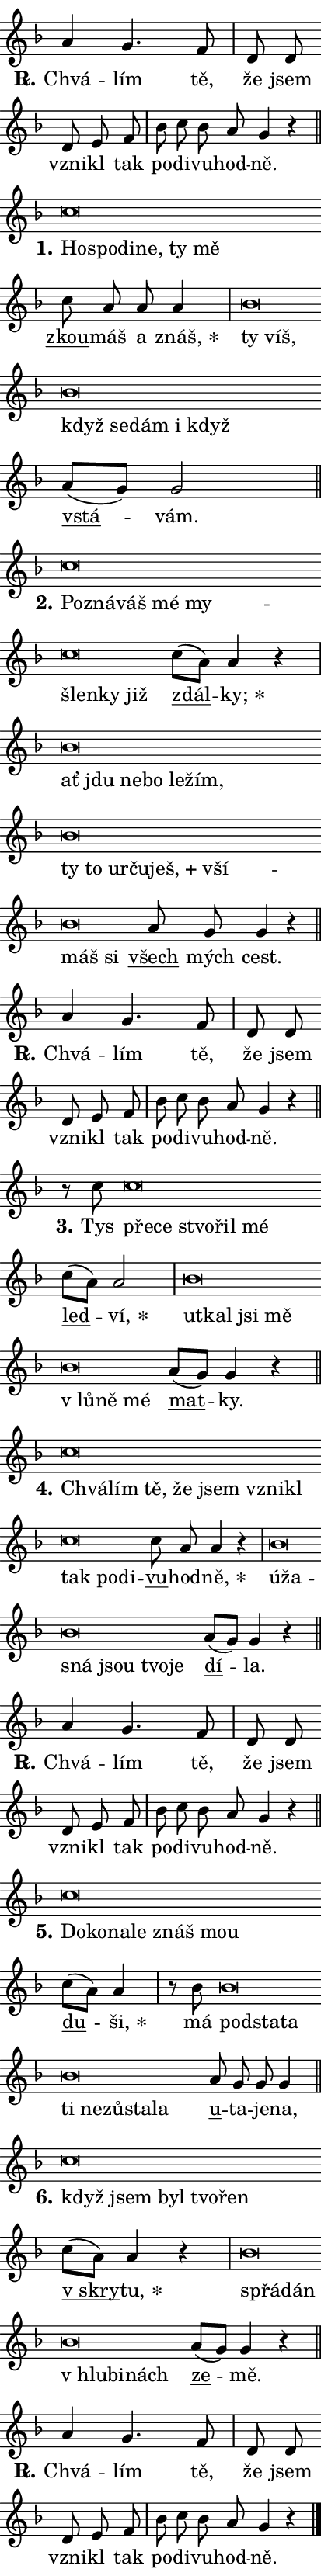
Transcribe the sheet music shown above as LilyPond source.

\version "2.22.1"
\header { tagline = "" }
\paper {
  indent = 0\cm
  top-margin = 0\cm
  right-margin = 0\cm
  bottom-margin = 0\cm
  left-margin = 0\cm
  paper-width = 7\cm
  page-breaking = #ly:one-page-breaking
  system-system-spacing.basic-distance = #11
  score-system-spacing.basic-distance = #11
  ragged-last = ##f
}


%% Author: Thomas Morley
%% https://lists.gnu.org/archive/html/lilypond-user/2020-05/msg00002.html
#(define (line-position grob)
"Returns position of @var[grob} in current system:
   @code{'start}, if at first time-step
   @code{'end}, if at last time-step
   @code{'middle} otherwise
"
  (let* ((col (ly:item-get-column grob))
         (ln (ly:grob-object col 'left-neighbor))
         (rn (ly:grob-object col 'right-neighbor))
         (col-to-check-left (if (ly:grob? ln) ln col))
         (col-to-check-right (if (ly:grob? rn) rn col))
         (break-dir-left
           (and
             (ly:grob-property col-to-check-left 'non-musical #f)
             (ly:item-break-dir col-to-check-left)))
         (break-dir-right
           (and
             (ly:grob-property col-to-check-right 'non-musical #f)
             (ly:item-break-dir col-to-check-right))))
        (cond ((eqv? 1 break-dir-left) 'start)
              ((eqv? -1 break-dir-right) 'end)
              (else 'middle))))

#(define (tranparent-at-line-position vctor)
  (lambda (grob)
  "Relying on @code{line-position} select the relevant enry from @var{vctor}.
Used to determine transparency,"
    (case (line-position grob)
      ((end) (not (vector-ref vctor 0)))
      ((middle) (not (vector-ref vctor 1)))
      ((start) (not (vector-ref vctor 2))))))

noteHeadBreakVisibility =
#(define-music-function (break-visibility)(vector?)
"Makes @code{NoteHead}s transparent relying on @var{break-visibility}"
#{
  \override NoteHead.transparent =
    #(tranparent-at-line-position break-visibility)
#})

#(define delete-ledgers-for-transparent-note-heads
  (lambda (grob)
    "Reads whether a @code{NoteHead} is transparent.
If so this @code{NoteHead} is removed from @code{'note-heads} from
@var{grob}, which is supposed to be @code{LedgerLineSpanner}.
As a result ledgers are not printed for this @code{NoteHead}"
    (let* ((nhds-array (ly:grob-object grob 'note-heads))
           (nhds-list
             (if (ly:grob-array? nhds-array)
                 (ly:grob-array->list nhds-array)
                 '()))
           ;; Relies on the transparent-property being done before
           ;; Staff.LedgerLineSpanner.after-line-breaking is executed.
           ;; This is fragile ...
           (to-keep
             (remove
               (lambda (nhd)
                 (ly:grob-property nhd 'transparent #f))
               nhds-list)))
      ;; TODO find a better method to iterate over grob-arrays, similiar
      ;; to filter/remove etc for lists
      ;; For now rebuilt from scratch
      (set! (ly:grob-object grob 'note-heads)  '())
      (for-each
        (lambda (nhd)
          (ly:pointer-group-interface::add-grob grob 'note-heads nhd))
        to-keep))))

hideNotes = {
  \noteHeadBreakVisibility #begin-of-line-visible
}
unHideNotes = {
  \noteHeadBreakVisibility #all-visible
}

% work-around for resetting accidentals
% https://lilypond.org/doc/v2.23/Documentation/notation/displaying-rhythms#unmetered-music
cadenzaMeasure = {
  \cadenzaOff
  \partial 1024 s1024
  \cadenzaOn
}

#(define-markup-command (accent layout props text) (markup?)
  "Underline accented syllable"
  (interpret-markup layout props
    #{\markup \override #'(offset . 4.3) \underline { #text }#}))

responsum = \markup \concat {
  "R" \hspace #-1.05 \path #0.1 #'((moveto 0 0.07) (lineto 0.9 0.8)) \hspace #0.05 "."
}

\layout {
    \context {
        \Staff
        \remove "Time_signature_engraver"
        \override LedgerLineSpanner.after-line-breaking = #delete-ledgers-for-transparent-note-heads
    }
    \context {
        \Voice {
            \override NoteHead.output-attributes = #'((class . "notehead"))
            \override Hairpin.height = #0.55
        }
    }
    \context {
        \Lyrics {
            \override StanzaNumber.output-attributes = #'((class . "stanzanumber"))
            \override LyricSpace.minimum-distance = #0.9
            \override LyricText.font-name = #"TeX Gyre Schola"
            \override LyricText.font-size = 1
            \override StanzaNumber.font-name = #"TeX Gyre Schola Bold"
            \override StanzaNumber.font-size = 1
        }
    }
}

% magnetic-lyrics.ily
%
%   written by
%     Jean Abou Samra <jean@abou-samra.fr>
%     Werner Lemberg <wl@gnu.org>
%
%   adapted by
%     Jiri Hon <jiri.hon@gmail.com>
%
% Version 2022-Apr-15

% https://www.mail-archive.com/lilypond-user@gnu.org/msg149350.html

#(define (Left_hyphen_pointer_engraver context)
   "Collect syllable-hyphen-syllable occurrences in lyrics and store
them in properties.  This engraver only looks to the left.  For
example, if the lyrics input is @code{foo -- bar}, it does the
following.

@itemize @bullet
@item
Set the @code{text} property of the @code{LyricHyphen} grob between
@q{foo} and @q{bar} to @code{foo}.

@item
Set the @code{left-hyphen} property of the @code{LyricText} grob with
text @q{foo} to the @code{LyricHyphen} grob between @q{foo} and
@q{bar}.
@end itemize

Use this auxiliary engraver in combination with the
@code{lyric-@/text::@/apply-@/magnetic-@/offset!} hook."
   (let ((hyphen #f)
         (text #f))
     (make-engraver
      (acknowledgers
       ((lyric-syllable-interface engraver grob source-engraver)
        (set! text grob)))
      (end-acknowledgers
       ((lyric-hyphen-interface engraver grob source-engraver)
        ;(when (not (grob::has-interface grob 'lyric-space-interface))
          (set! hyphen grob)));)
      ((stop-translation-timestep engraver)
       (when (and text hyphen)
         (ly:grob-set-object! text 'left-hyphen hyphen))
       (set! text #f)
       (set! hyphen #f)))))

#(define (lyric-text::apply-magnetic-offset! grob)
   "If the space between two syllables is less than the value in
property @code{LyricText@/.details@/.squash-threshold}, move the right
syllable to the left so that it gets concatenated with the left
syllable.

Use this function as a hook for
@code{LyricText@/.after-@/line-@/breaking} if the
@code{Left_@/hyphen_@/pointer_@/engraver} is active."
   (let ((hyphen (ly:grob-object grob 'left-hyphen #f)))
     (when hyphen
       (let ((left-text (ly:spanner-bound hyphen LEFT)))
         (when (grob::has-interface left-text 'lyric-syllable-interface)
           (let* ((common (ly:grob-common-refpoint grob left-text X))
                  (this-x-ext (ly:grob-extent grob common X))
                  (left-x-ext
                   (begin
                     ;; Trigger magnetism for left-text.
                     (ly:grob-property left-text 'after-line-breaking)
                     (ly:grob-extent left-text common X)))
                  ;; `delta` is the gap width between two syllables.
                  (delta (- (interval-start this-x-ext)
                            (interval-end left-x-ext)))
                  (details (ly:grob-property grob 'details))
                  (threshold (assoc-get 'squash-threshold details 0.2)))
             (when (< delta threshold)
               (let* (;; We have to manipulate the input text so that
                      ;; ligatures crossing syllable boundaries are not
                      ;; disabled.  For languages based on the Latin
                      ;; script this is essentially a beautification.
                      ;; However, for non-Western scripts it can be a
                      ;; necessity.
                      (lt (ly:grob-property left-text 'text))
                      (rt (ly:grob-property grob 'text))
                      (is-space (grob::has-interface hyphen 'lyric-space-interface))
                      (space (if is-space " " ""))
                      (space-markup (grob-interpret-markup grob " "))
                      (space-size (interval-length (ly:stencil-extent space-markup X)))
                      (extra-delta (if is-space space-size 0))
                      ;; Append new syllable.
                      (ltrt-space (if (and (string? lt) (string? rt))
                                (string-append lt space rt)
                                (make-concat-markup (list lt space rt))))
                      ;; Right-align `ltrt` to the right side.
                      (ltrt-space-markup (grob-interpret-markup
                               grob
                               (make-translate-markup
                                (cons (interval-length this-x-ext) 0)
                                (make-right-align-markup ltrt-space)))))
                 (begin
                   ;; Don't print `left-text`.
                   (ly:grob-set-property! left-text 'stencil #f)
                   ;; Set text and stencil (which holds all collected
                   ;; syllables so far) and shift it to the left.
                   (ly:grob-set-property! grob 'text ltrt-space)
                   (ly:grob-set-property! grob 'stencil ltrt-space-markup)
                   (ly:grob-translate-axis! grob (- (- delta extra-delta)) X))))))))))


#(define (lyric-hyphen::displace-bounds-first grob)
   ;; Make very sure this callback isn't triggered too early.
   (let ((left (ly:spanner-bound grob LEFT))
         (right (ly:spanner-bound grob RIGHT)))
     (ly:grob-property left 'after-line-breaking)
     (ly:grob-property right 'after-line-breaking)
     (ly:lyric-hyphen::print grob)))

squashThreshold = #0.4

\layout {
  \context {
    \Lyrics
    \consists #Left_hyphen_pointer_engraver
    \override LyricText.after-line-breaking =
      #lyric-text::apply-magnetic-offset!
    \override LyricHyphen.stencil = #lyric-hyphen::displace-bounds-first
    \override LyricText.details.squash-threshold = \squashThreshold
    \override LyricHyphen.minimum-distance = 0
    \override LyricHyphen.minimum-length = \squashThreshold
  }
}

squash = \override LyricText.details.squash-threshold = 9999
unSquash = \override LyricText.details.squash-threshold = \squashThreshold

left = \override LyricText.self-alignment-X = #LEFT
unLeft = \revert LyricText.self-alignment-X

starOffset = #(lambda (grob) 
                (let ((x_offset (ly:self-alignment-interface::aligned-on-x-parent grob)))
                  (if (= x_offset 0) 0 (+ x_offset 1.2))))

star = #(define-music-function (syllable)(string?)
"Append star separator at the end of a syllable"
#{
  \once \override LyricText.X-offset = #starOffset
  \lyricmode { \markup {
    #syllable
    \override #'((font-name . "TeX Gyre Schola Bold")) \hspace #0.2 \lower #0.65 \larger "*"
  } }
#})

starAccent = #(define-music-function (syllable)(string?)
"Append star separator at the end of a syllable and make accent"
#{
  \once \override LyricText.X-offset = #starOffset
  \lyricmode { \markup {
    \accent #syllable
    \override #'((font-name . "TeX Gyre Schola Bold")) \hspace #0.2 \lower #0.65 \larger "*"
  } }
#})

breath = #(define-music-function (syllable)(string?)
"Append breathing indicator at the end of a syllable"
#{
  \lyricmode { \markup { #syllable "+" } }
#})

optionalBreath = #(define-music-function (syllable)(string?)
"Append optional breathing indicator at the end of a syllable"
#{
  \lyricmode { \markup { #syllable "(+)" } }
#})


\score {
    <<
        \new Voice = "melody" { \cadenzaOn \key f \major \relative { a'4 g4. f8 \cadenzaMeasure \bar "|" d d \bar "" d e f \cadenzaMeasure \bar "|" bes c bes a g4 r \cadenzaMeasure \bar "||" \break }
\relative { c''\breve*1/16 \hideNotes \breve*1/16 \bar "" \breve*1/16 \bar "" \breve*1/16 \bar "" \breve*1/16 \breve*1/16 \bar "" \unHideNotes \bar "" c8 a a a4 \cadenzaMeasure \bar "|" bes\breve*1/16 \hideNotes \breve*1/16 \bar "" \breve*1/16 \bar "" \breve*1/16 \bar "" \breve*1/16 \bar "" \breve*1/16 \breve*1/16 \bar "" \unHideNotes \bar "" a8[( g)] g2 \cadenzaMeasure \bar "||" \break }
\relative { c''\breve*1/16 \hideNotes \breve*1/16 \bar "" \breve*1/16 \bar "" \breve*1/16 \bar "" \breve*1/16 \bar "" \breve*1/16 \bar "" \breve*1/16 \breve*1/16 \bar "" \unHideNotes \bar "" c8[( a)] a4 r \cadenzaMeasure \bar "|" bes\breve*1/16 \hideNotes \breve*1/16 \bar "" \breve*1/16 \bar "" \breve*1/16 \bar "" \breve*1/16 \bar "" \breve*1/16 \bar "" \breve*1/16 \bar "" \breve*1/16 \bar "" \breve*1/16 \bar "" \breve*1/16 \bar "" \breve*1/16 \bar "" \breve*1/16 \bar "" \breve*1/16 \breve*1/16 \bar "" \unHideNotes \bar "" a8 g g4 r \cadenzaMeasure \bar "||" \break }
\relative { a'4 g4. f8 \cadenzaMeasure \bar "|" d d \bar "" d e f \cadenzaMeasure \bar "|" bes c bes a g4 r \cadenzaMeasure \bar "||" \break }
\relative { r8 c''8 c\breve*1/16 \hideNotes \breve*1/16 \bar "" \breve*1/16 \bar "" \breve*1/16 \breve*1/16 \bar "" \unHideNotes \bar "" c8[( a)] a2 \cadenzaMeasure \bar "|" bes\breve*1/16 \hideNotes \breve*1/16 \bar "" \breve*1/16 \bar "" \breve*1/16 \bar "" \breve*1/16 \bar "" \breve*1/16 \breve*1/16 \bar "" \unHideNotes \bar "" a8[( g)] g4 r \cadenzaMeasure \bar "||" \break }
\relative { c''\breve*1/16 \hideNotes \breve*1/16 \bar "" \breve*1/16 \bar "" \breve*1/16 \bar "" \breve*1/16 \bar "" \breve*1/16 \bar "" \breve*1/16 \bar "" \breve*1/16 \bar "" \breve*1/16 \breve*1/16 \bar "" \unHideNotes \bar "" c8 a a4 r \cadenzaMeasure \bar "|" bes\breve*1/16 \hideNotes \breve*1/16 \bar "" \breve*1/16 \bar "" \breve*1/16 \bar "" \breve*1/16 \breve*1/16 \bar "" \unHideNotes \bar "" a8[( g)] g4 r \cadenzaMeasure \bar "||" \break }
\relative { a'4 g4. f8 \cadenzaMeasure \bar "|" d d \bar "" d e f \cadenzaMeasure \bar "|" bes c bes a g4 r \cadenzaMeasure \bar "||" \break }
\relative { c''\breve*1/16 \hideNotes \breve*1/16 \bar "" \breve*1/16 \bar "" \breve*1/16 \bar "" \breve*1/16 \breve*1/16 \bar "" \unHideNotes \bar "" c8[( a)] a4 \cadenzaMeasure \bar "|" r8 bes8 bes\breve*1/16 \hideNotes \breve*1/16 \bar "" \breve*1/16 \bar "" \breve*1/16 \bar "" \breve*1/16 \bar "" \breve*1/16 \bar "" \breve*1/16 \breve*1/16 \bar "" \unHideNotes \bar "" a8 g g g4 \cadenzaMeasure \bar "||" \break }
\relative { c''\breve*1/16 \hideNotes \breve*1/16 \bar "" \breve*1/16 \bar "" \breve*1/16 \breve*1/16 \bar "" \unHideNotes \bar "" c8[( a)] a4 r \cadenzaMeasure \bar "|" bes\breve*1/16 \hideNotes \breve*1/16 \bar "" \breve*1/16 \bar "" \breve*1/16 \breve*1/16 \bar "" \unHideNotes \bar "" a8[( g)] g4 r \cadenzaMeasure \bar "||" \break }
\relative { a'4 g4. f8 \cadenzaMeasure \bar "|" d d \bar "" d e f \cadenzaMeasure \bar "|" bes c bes a g4 r \cadenzaMeasure \bar "||" \break } \bar "|." }
        \new Lyrics \lyricsto "melody" { \lyricmode { \set stanza = \responsum
Chvá -- lím tě, že jsem vzni -- kl tak po -- di -- vu -- hod -- ně.
\set stanza = "1."
\left Ho -- \squash spo -- di -- ne, ty mě \unLeft \unSquash \markup \accent zkou -- máš a \star znáš, \left ty \squash víš, když se -- dám i když \unLeft \unSquash \markup \accent vstá -- vám.
\set stanza = "2."
\left Po -- \squash zná -- váš mé my -- šlen -- ky již \unLeft \unSquash \markup \accent zdál -- \star ky; \left ať \squash jdu ne -- bo le -- žím, ty to ur -- ču -- \breath "ješ," vší -- máš si \unLeft \unSquash \markup \accent všech mých cest.
\set stanza = \responsum
Chvá -- lím tě, že jsem vzni -- kl tak po -- di -- vu -- hod -- ně.
\set stanza = "3."
Tys \left pře -- \squash ce stvo -- řil mé \unLeft \unSquash \markup \accent led -- \star ví, \left ut -- \squash kal jsi mě "v lů" -- ně mé \unLeft \unSquash \markup \accent mat -- ky.
\set stanza = "4."
\left Chvá -- \squash lím tě, že jsem vzni -- kl tak po -- di -- \unLeft \unSquash \markup \accent vu -- hod -- \star ně, \left ú -- \squash ža -- sná jsou tvo -- je \unLeft \unSquash \markup \accent dí -- la.
\set stanza = \responsum
Chvá -- lím tě, že jsem vzni -- kl tak po -- di -- vu -- hod -- ně.
\set stanza = "5."
\left Do -- \squash ko -- na -- le znáš mou \unLeft \unSquash \markup \accent du -- \star ši, má \left pod -- \squash sta -- ta ti ne -- zů -- sta -- la \unLeft \unSquash \markup \accent u -- ta -- je -- na,
\set stanza = "6."
\left když \squash jsem byl tvo -- řen \unLeft \unSquash \markup \accent "v skry" -- \star tu, \left spřá -- \squash dán "v hlu" -- bi -- nách \unLeft \unSquash \markup \accent ze -- mě.
\set stanza = \responsum
Chvá -- lím tě, že jsem vzni -- kl tak po -- di -- vu -- hod -- ně. } }
    >>
    \layout {}
}
